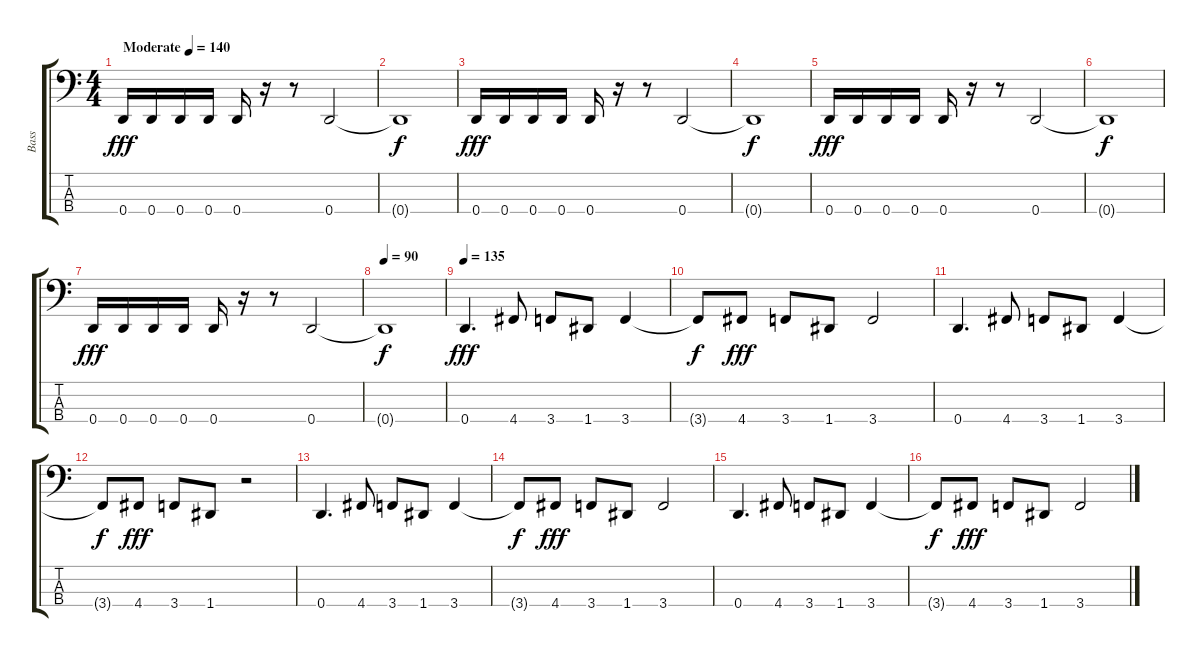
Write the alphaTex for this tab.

\track ("Bass" "Bass") {instrument electricbassfinger}
\staff {score tabs}
\tuning (G2 D2 A1 D1) {hide}
\ts (4 4)
\tempo (140 "Moderate")
\clef f4
\ks c
0.4.16{dy fff instrument electricbassfinger} 0.4.16 0.4.16 0.4.16 0.4.16 r.16 r.8 0.4.2 |
0.4{t}.1{dy f} |
0.4.16{dy fff} 0.4.16 0.4.16 0.4.16 0.4.16 r.16 r.8 0.4.2 |
0.4{t}.1{dy f} |
0.4.16{dy fff} 0.4.16 0.4.16 0.4.16 0.4.16 r.16 r.8 0.4.2 |
0.4{t}.1{dy f} |
0.4.16{dy fff} 0.4.16 0.4.16 0.4.16 0.4.16 r.16 r.8 0.4.2 |
\tempo 90
0.4{t}.1{dy f} |
\tempo 135
0.4.4{d dy fff} 4.4.8 3.4.8 1.4.8 3.4.4 |
3.4{t}.8{dy f} 4.4.8{dy fff} 3.4.8 1.4.8 3.4.2 |
0.4.4{d} 4.4.8 3.4.8 1.4.8 3.4.4 |
3.4{t}.8{dy f} 4.4.8{dy fff} 3.4.8 1.4.8 r.2 |
0.4.4{d} 4.4.8 3.4.8 1.4.8 3.4.4 |
3.4{t}.8{dy f} 4.4.8{dy fff} 3.4.8 1.4.8 3.4.2 |
0.4.4{d} 4.4.8 3.4.8 1.4.8 3.4.4 |
3.4{t}.8{dy f} 4.4.8{dy fff} 3.4.8 1.4.8 3.4.2
